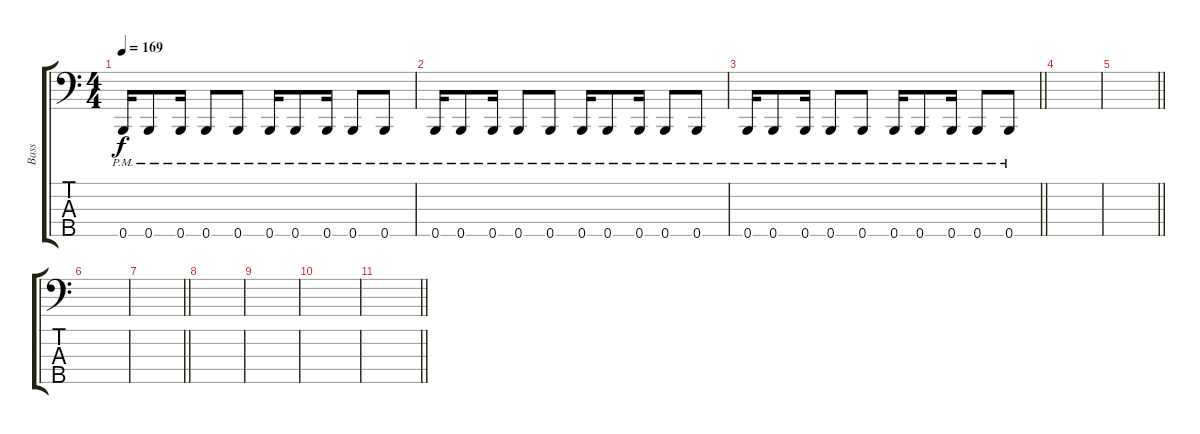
\track ("Bass" "Bass") {instrument electricbassfinger}
\staff {score tabs}
\tuning (G2 D2 A1 E1 B0) {hide}
\ts (4 4)
\tempo 169
\clef f4
\ks c
0.5{pm}.16{dy f} 0.5{pm}.8 0.5{pm}.16 0.5{pm}.8 0.5{pm}.8 0.5{pm}.16 0.5{pm}.8 0.5{pm}.16 0.5{pm}.8 0.5{pm}.8 |
0.5{pm}.16 0.5{pm}.8 0.5{pm}.16 0.5{pm}.8 0.5{pm}.8 0.5{pm}.16 0.5{pm}.8 0.5{pm}.16 0.5{pm}.8 0.5{pm}.8 |
\barLineRight lightlight
0.5{pm}.16 0.5{pm}.8 0.5{pm}.16 0.5{pm}.8 0.5{pm}.8 0.5{pm}.16 0.5{pm}.8 0.5{pm}.16 0.5{pm}.8 0.5{pm}.8 |
\section ("" "")
|
\barLineRight lightlight
|
|
\barLineRight lightlight
|
|
|
|
\barLineRight lightlight
